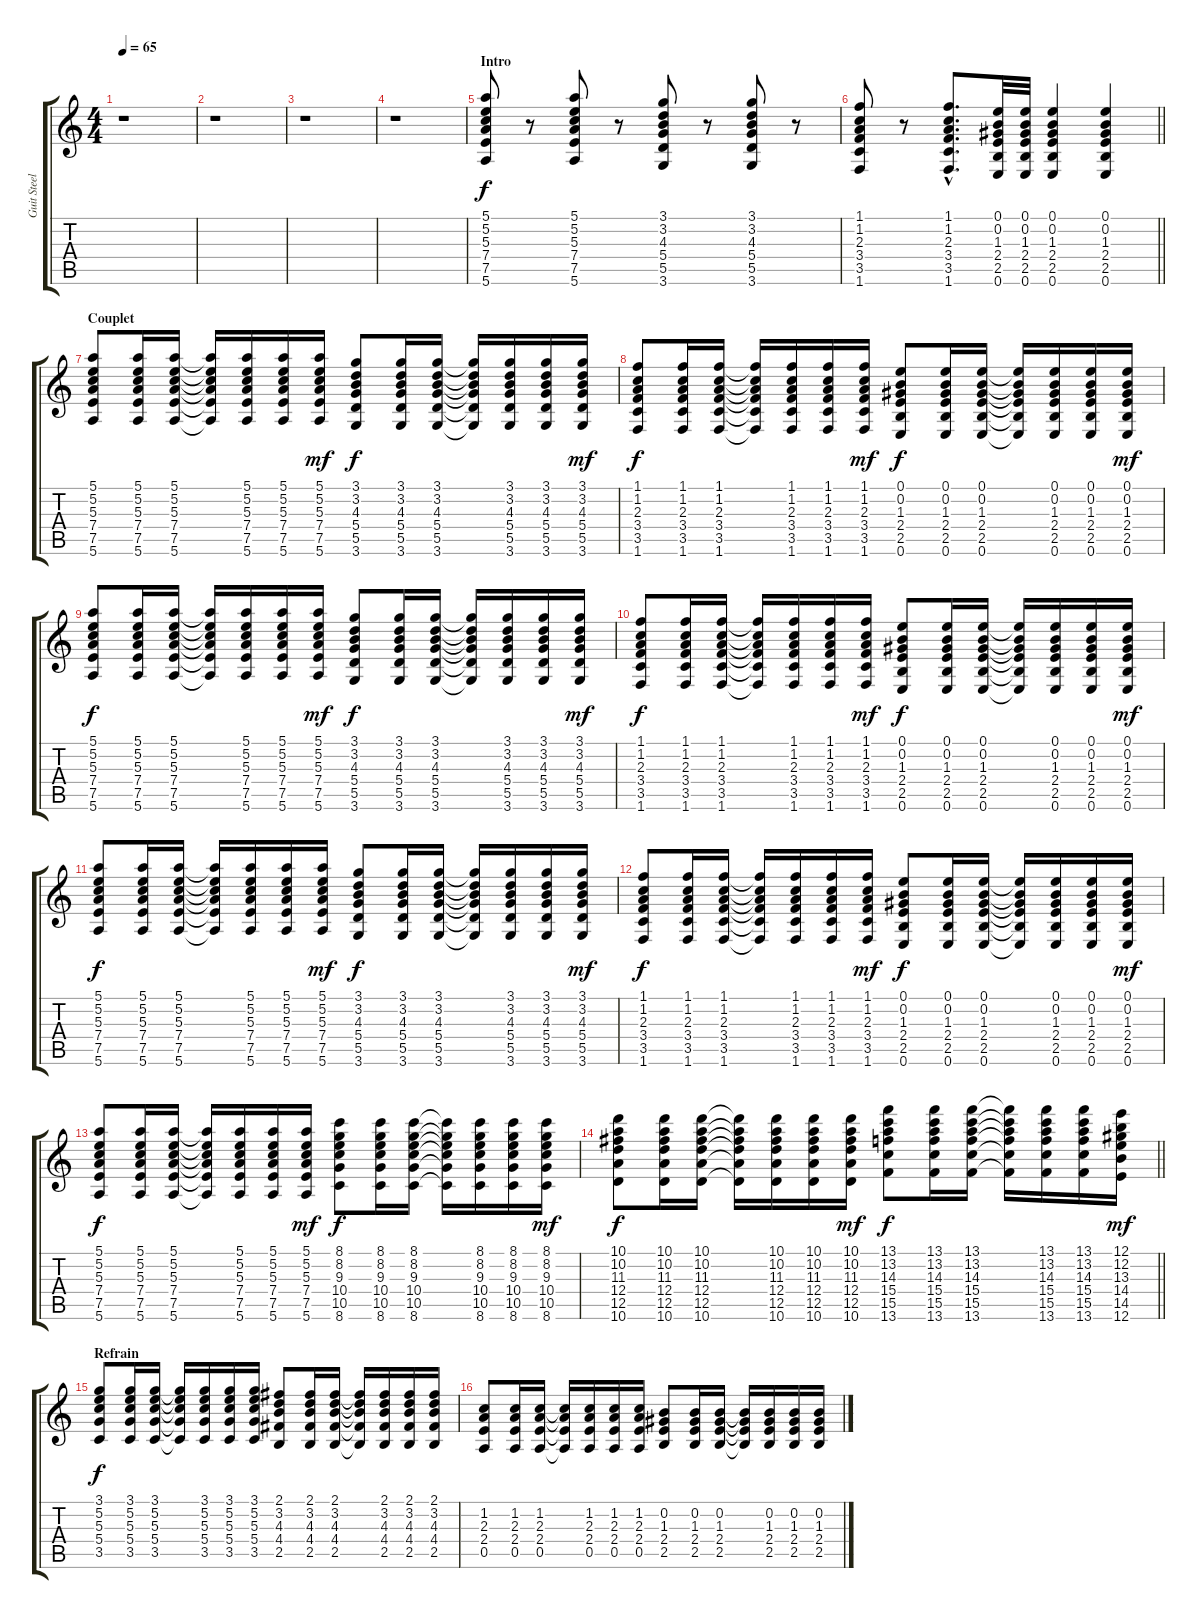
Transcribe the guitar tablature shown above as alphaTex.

\track ("Guit Steel (12c)" "Guit Steel") {instrument acousticguitarsteel}
\staff {score tabs}
\tuning (E4 B3 G3 D3 A2 E2) {hide}
\ts (4 4)
\tempo 65
\clef g2
\ks c
r.1{dy f instrument acousticguitarsteel} |
r.1 |
r.1 |
r.1 |
\section ("" "Intro")
(5.1 5.2 5.3 7.4 7.5 5.6).8 r.8 (5.1 5.2 5.3 7.4 7.5 5.6).8 r.8 (3.1 3.2 4.3 5.4 5.5 3.6).8 r.8 (3.1 3.2 4.3 5.4 5.5 3.6).8 r.8 |
\barLineRight lightlight
(1.1 1.2 2.3 3.4 3.5 1.6).8 r.8 (1.1{hac} 1.2{hac} 2.3{hac} 3.4{hac} 3.5{hac} 1.6{hac}).8{d} (0.1 0.2 1.3 2.4 2.5 0.6).32 (0.1 0.2 1.3 2.4 2.5 0.6).32 (0.1 0.2 1.3 2.4 2.5 0.6).4 (0.1 0.2 1.3 2.4 2.5 0.6).4 |
\section ("" "Couplet")
(5.1 5.2 5.3 7.4 7.5 5.6).8 (5.1 5.2 5.3 7.4 7.5 5.6).16 (5.1 5.2 5.3 7.4 7.5 5.6).16 (5.1{t} 5.2{t} 5.3{t} 7.4{t} 7.5{t} 5.6{t}).16 (5.1 5.2 5.3 7.4 7.5 5.6).16 (5.1 5.2 5.3 7.4 7.5 5.6).16 (5.1 5.2 5.3 7.4 7.5 5.6).16{dy mf} (3.1 3.2 4.3 5.4 5.5 3.6).8{dy f} (3.1 3.2 4.3 5.4 5.5 3.6).16 (3.1 3.2 4.3 5.4 5.5 3.6).16 (3.1{t} 3.2{t} 4.3{t} 5.4{t} 5.5{t} 3.6{t}).16 (3.1 3.2 4.3 5.4 5.5 3.6).16 (3.1 3.2 4.3 5.4 5.5 3.6).16 (3.1 3.2 4.3 5.4 5.5 3.6).16{dy mf} |
(1.1 1.2 2.3 3.4 3.5 1.6).8{dy f} (1.1 1.2 2.3 3.4 3.5 1.6).16 (1.1 1.2 2.3 3.4 3.5 1.6).16 (1.1{t} 1.2{t} 2.3{t} 3.4{t} 3.5{t} 1.6{t}).16 (1.1 1.2 2.3 3.4 3.5 1.6).16 (1.1 1.2 2.3 3.4 3.5 1.6).16 (1.1 1.2 2.3 3.4 3.5 1.6).16{dy mf} (0.1 0.2 1.3 2.4 2.5 0.6).8{dy f} (0.1 0.2 1.3 2.4 2.5 0.6).16 (0.1 0.2 1.3 2.4 2.5 0.6).16 (0.1{t} 0.2{t} 1.3{t} 2.4{t} 2.5{t} 0.6{t}).16 (0.1 0.2 1.3 2.4 2.5 0.6).16 (0.1 0.2 1.3 2.4 2.5 0.6).16 (0.1 0.2 1.3 2.4 2.5 0.6).16{dy mf} |
(5.1 5.2 5.3 7.4 7.5 5.6).8{dy f} (5.1 5.2 5.3 7.4 7.5 5.6).16 (5.1 5.2 5.3 7.4 7.5 5.6).16 (5.1{t} 5.2{t} 5.3{t} 7.4{t} 7.5{t} 5.6{t}).16 (5.1 5.2 5.3 7.4 7.5 5.6).16 (5.1 5.2 5.3 7.4 7.5 5.6).16 (5.1 5.2 5.3 7.4 7.5 5.6).16{dy mf} (3.1 3.2 4.3 5.4 5.5 3.6).8{dy f} (3.1 3.2 4.3 5.4 5.5 3.6).16 (3.1 3.2 4.3 5.4 5.5 3.6).16 (3.1{t} 3.2{t} 4.3{t} 5.4{t} 5.5{t} 3.6{t}).16 (3.1 3.2 4.3 5.4 5.5 3.6).16 (3.1 3.2 4.3 5.4 5.5 3.6).16 (3.1 3.2 4.3 5.4 5.5 3.6).16{dy mf} |
(1.1 1.2 2.3 3.4 3.5 1.6).8{dy f} (1.1 1.2 2.3 3.4 3.5 1.6).16 (1.1 1.2 2.3 3.4 3.5 1.6).16 (1.1{t} 1.2{t} 2.3{t} 3.4{t} 3.5{t} 1.6{t}).16 (1.1 1.2 2.3 3.4 3.5 1.6).16 (1.1 1.2 2.3 3.4 3.5 1.6).16 (1.1 1.2 2.3 3.4 3.5 1.6).16{dy mf} (0.1 0.2 1.3 2.4 2.5 0.6).8{dy f} (0.1 0.2 1.3 2.4 2.5 0.6).16 (0.1 0.2 1.3 2.4 2.5 0.6).16 (0.1{t} 0.2{t} 1.3{t} 2.4{t} 2.5{t} 0.6{t}).16 (0.1 0.2 1.3 2.4 2.5 0.6).16 (0.1 0.2 1.3 2.4 2.5 0.6).16 (0.1 0.2 1.3 2.4 2.5 0.6).16{dy mf} |
(5.1 5.2 5.3 7.4 7.5 5.6).8{dy f} (5.1 5.2 5.3 7.4 7.5 5.6).16 (5.1 5.2 5.3 7.4 7.5 5.6).16 (5.1{t} 5.2{t} 5.3{t} 7.4{t} 7.5{t} 5.6{t}).16 (5.1 5.2 5.3 7.4 7.5 5.6).16 (5.1 5.2 5.3 7.4 7.5 5.6).16 (5.1 5.2 5.3 7.4 7.5 5.6).16{dy mf} (3.1 3.2 4.3 5.4 5.5 3.6).8{dy f} (3.1 3.2 4.3 5.4 5.5 3.6).16 (3.1 3.2 4.3 5.4 5.5 3.6).16 (3.1{t} 3.2{t} 4.3{t} 5.4{t} 5.5{t} 3.6{t}).16 (3.1 3.2 4.3 5.4 5.5 3.6).16 (3.1 3.2 4.3 5.4 5.5 3.6).16 (3.1 3.2 4.3 5.4 5.5 3.6).16{dy mf} |
(1.1 1.2 2.3 3.4 3.5 1.6).8{dy f} (1.1 1.2 2.3 3.4 3.5 1.6).16 (1.1 1.2 2.3 3.4 3.5 1.6).16 (1.1{t} 1.2{t} 2.3{t} 3.4{t} 3.5{t} 1.6{t}).16 (1.1 1.2 2.3 3.4 3.5 1.6).16 (1.1 1.2 2.3 3.4 3.5 1.6).16 (1.1 1.2 2.3 3.4 3.5 1.6).16{dy mf} (0.1 0.2 1.3 2.4 2.5 0.6).8{dy f} (0.1 0.2 1.3 2.4 2.5 0.6).16 (0.1 0.2 1.3 2.4 2.5 0.6).16 (0.1{t} 0.2{t} 1.3{t} 2.4{t} 2.5{t} 0.6{t}).16 (0.1 0.2 1.3 2.4 2.5 0.6).16 (0.1 0.2 1.3 2.4 2.5 0.6).16 (0.1 0.2 1.3 2.4 2.5 0.6).16{dy mf} |
(5.1 5.2 5.3 7.4 7.5 5.6).8{dy f} (5.1 5.2 5.3 7.4 7.5 5.6).16 (5.1 5.2 5.3 7.4 7.5 5.6).16 (5.1{t} 5.2{t} 5.3{t} 7.4{t} 7.5{t} 5.6{t}).16 (5.1 5.2 5.3 7.4 7.5 5.6).16 (5.1 5.2 5.3 7.4 7.5 5.6).16 (5.1 5.2 5.3 7.4 7.5 5.6).16{dy mf} (8.1 8.2 9.3 10.4 10.5 8.6).8{dy f} (8.1 8.2 9.3 10.4 10.5 8.6).16 (8.1 8.2 9.3 10.4 10.5 8.6).16 (8.1{t} 8.2{t} 9.3{t} 10.4{t} 10.5{t} 8.6{t}).16 (8.1 8.2 9.3 10.4 10.5 8.6).16 (8.1 8.2 9.3 10.4 10.5 8.6).16 (8.1 8.2 9.3 10.4 10.5 8.6).16{dy mf} |
\barLineRight lightlight
(10.1 10.2 11.3 12.4 12.5 10.6).8{dy f} (10.1 10.2 11.3 12.4 12.5 10.6).16 (10.1 10.2 11.3 12.4 12.5 10.6).16 (10.1{t} 10.2{t} 11.3{t} 12.4{t} 12.5{t} 10.6{t}).16 (10.1 10.2 11.3 12.4 12.5 10.6).16 (10.1 10.2 11.3 12.4 12.5 10.6).16 (10.1 10.2 11.3 12.4 12.5 10.6).16{dy mf} (13.1 13.2 14.3 15.4 15.5 13.6).8{dy f} (13.1 13.2 14.3 15.4 15.5 13.6).16 (13.1 13.2 14.3 15.4 15.5 13.6).16 (13.1{t} 13.2{t} 14.3{t} 15.4{t} 15.5{t} 13.6{t}).16 (13.1 13.2 14.3 15.4 15.5 13.6).16 (13.1 13.2 14.3 15.4 15.5 13.6).16 (12.1 12.2 13.3 14.4 14.5 12.6).16{dy mf} |
\section ("" "Refrain")
(3.1 5.2 5.3 5.4 3.5).8{dy f} (3.1 5.2 5.3 5.4 3.5).16 (3.1 5.2 5.3 5.4 3.5).16 (3.1{t} 5.2{t} 5.3{t} 5.4{t} 3.5{t}).16 (3.1 5.2 5.3 5.4 3.5).16 (3.1 5.2 5.3 5.4 3.5).16 (3.1 5.2 5.3 5.4 3.5).16 (2.1 3.2 4.3 4.4 2.5).8 (2.1 3.2 4.3 4.4 2.5).16 (2.1 3.2 4.3 4.4 2.5).16 (2.1{t} 3.2{t} 4.3{t} 4.4{t} 2.5{t}).16 (2.1 3.2 4.3 4.4 2.5).16 (2.1 3.2 4.3 4.4 2.5).16 (2.1 3.2 4.3 4.4 2.5).16 |
(1.2 2.3 2.4 0.5).8 (1.2 2.3 2.4 0.5).16 (1.2 2.3 2.4 0.5).16 (1.2{t} 2.3{t} 2.4{t} 0.5{t}).16 (1.2 2.3 2.4 0.5).16 (1.2 2.3 2.4 0.5).16 (1.2 2.3 2.4 0.5).16 (0.2 1.3 2.4 2.5).8 (0.2 1.3 2.4 2.5).16 (0.2 1.3 2.4 2.5).16 (0.2{t} 1.3{t} 2.4{t} 2.5{t}).16 (0.2 1.3 2.4 2.5).16 (0.2 1.3 2.4 2.5).16 (0.2 1.3 2.4 2.5).16
